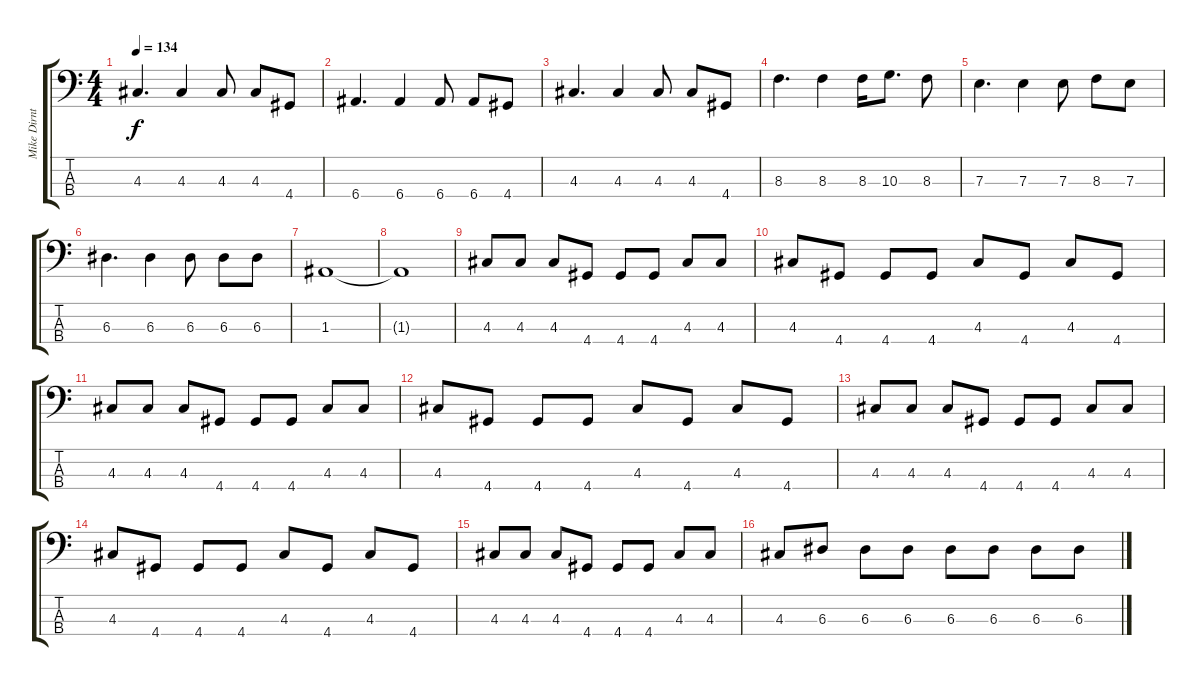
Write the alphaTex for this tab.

\track ("Mike Dirnt(Bass)" "Mike Dirnt") {instrument electricbassfinger}
\staff {score tabs}
\tuning (G2 D2 A1 E1) {hide}
\ts (4 4)
\tempo 134
\clef f4
\ks c
4.3.4{d dy f} 4.3.4 4.3.8 4.3.8 4.4.8 |
6.4.4{d} 6.4.4 6.4.8 6.4.8 4.4.8 |
4.3.4{d} 4.3.4 4.3.8 4.3.8 4.4.8 |
8.3.4{d} 8.3.4 8.3.16 10.3.8{d} 8.3.8 |
7.3.4{d} 7.3.4 7.3.8 8.3.8 7.3.8 |
6.3.4{d} 6.3.4 6.3.8 6.3.8 6.3.8 |
1.3.1 |
1.3{t}.1 |
4.3.8 4.3.8 4.3.8 4.4.8 4.4.8 4.4.8 4.3.8 4.3.8 |
4.3.8 4.4.8 4.4.8 4.4.8 4.3.8 4.4.8 4.3.8 4.4.8 |
4.3.8 4.3.8 4.3.8 4.4.8 4.4.8 4.4.8 4.3.8 4.3.8 |
4.3.8 4.4.8 4.4.8 4.4.8 4.3.8 4.4.8 4.3.8 4.4.8 |
4.3.8 4.3.8 4.3.8 4.4.8 4.4.8 4.4.8 4.3.8 4.3.8 |
4.3.8 4.4.8 4.4.8 4.4.8 4.3.8 4.4.8 4.3.8 4.4.8 |
4.3.8 4.3.8 4.3.8 4.4.8 4.4.8 4.4.8 4.3.8 4.3.8 |
4.3.8 6.3.8 6.3.8 6.3.8 6.3.8 6.3.8 6.3.8 6.3.8
